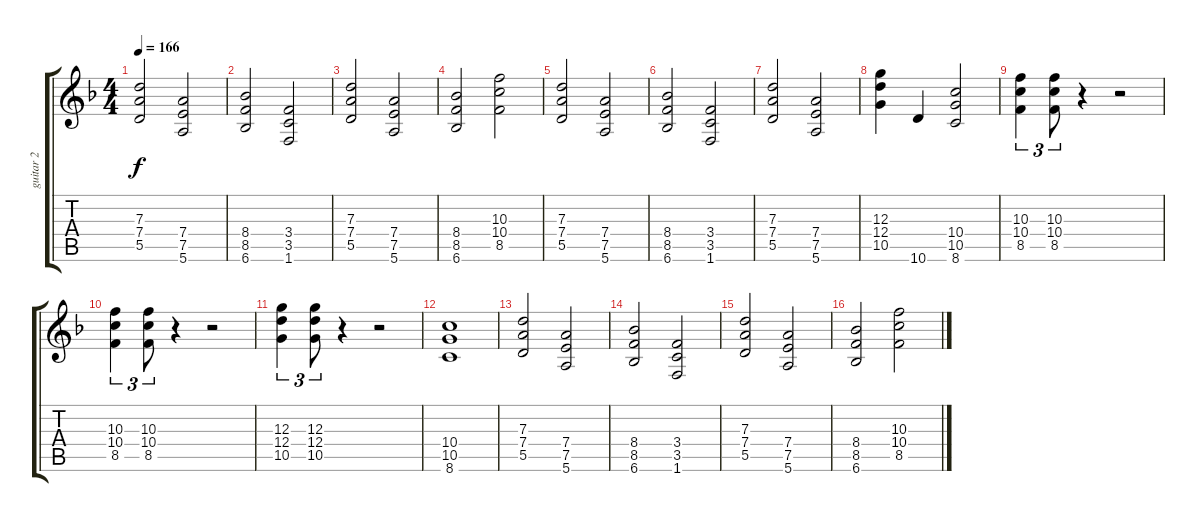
\track ("guitar 2" "guitar 2") {instrument overdrivenguitar}
\staff {score tabs}
\tuning (E4 B3 G3 D3 A2 E2) {hide}
\ts (4 4)
\tempo 166
\clef g2
\ks dminor
(7.3 7.4 5.5).2{dy f} (7.4 7.5 5.6).2 |
(8.4 8.5 6.6).2 (3.4 3.5 1.6).2 |
(7.3 7.4 5.5).2 (7.4 7.5 5.6).2 |
(8.4 8.5 6.6).2 (10.3 10.4 8.5).2 |
(7.3 7.4 5.5).2 (7.4 7.5 5.6).2 |
(8.4 8.5 6.6).2 (3.4 3.5 1.6).2 |
(7.3 7.4 5.5).2 (7.4 7.5 5.6).2 |
(12.3 12.4 10.5).4 10.6.4 (10.4 10.5 8.6).2 |
(10.3 10.4 8.5).4{tu (3 2)} (10.3 10.4 8.5).8{tu (3 2)} r.4 r.2 |
(10.3 10.4 8.5).4{tu (3 2)} (10.3 10.4 8.5).8{tu (3 2)} r.4 r.2 |
(12.3 12.4 10.5).4{tu (3 2)} (12.3 12.4 10.5).8{tu (3 2)} r.4 r.2 |
(10.4 10.5 8.6).1 |
(7.3 7.4 5.5).2 (7.4 7.5 5.6).2 |
(8.4 8.5 6.6).2 (3.4 3.5 1.6).2 |
(7.3 7.4 5.5).2 (7.4 7.5 5.6).2 |
(8.4 8.5 6.6).2 (10.3 10.4 8.5).2
